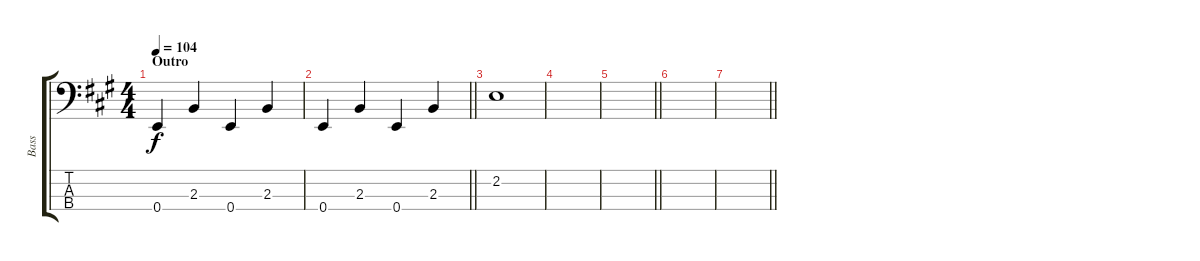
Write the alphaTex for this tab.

\track ("Bass" "Bass") {instrument acousticbass}
\staff {score tabs}
\tuning (G2 D2 A1 E1) {hide}
\ts (4 4)
\section ("" "Outro")
\tempo 104
\clef f4
\ks a
0.4.4{dy f} 2.3.4 0.4.4 2.3.4 |
\barLineRight lightlight
0.4.4 2.3.4 0.4.4 2.3.4 |
2.2.1 |
|
\barLineRight lightlight
|
|
\barLineRight lightlight
